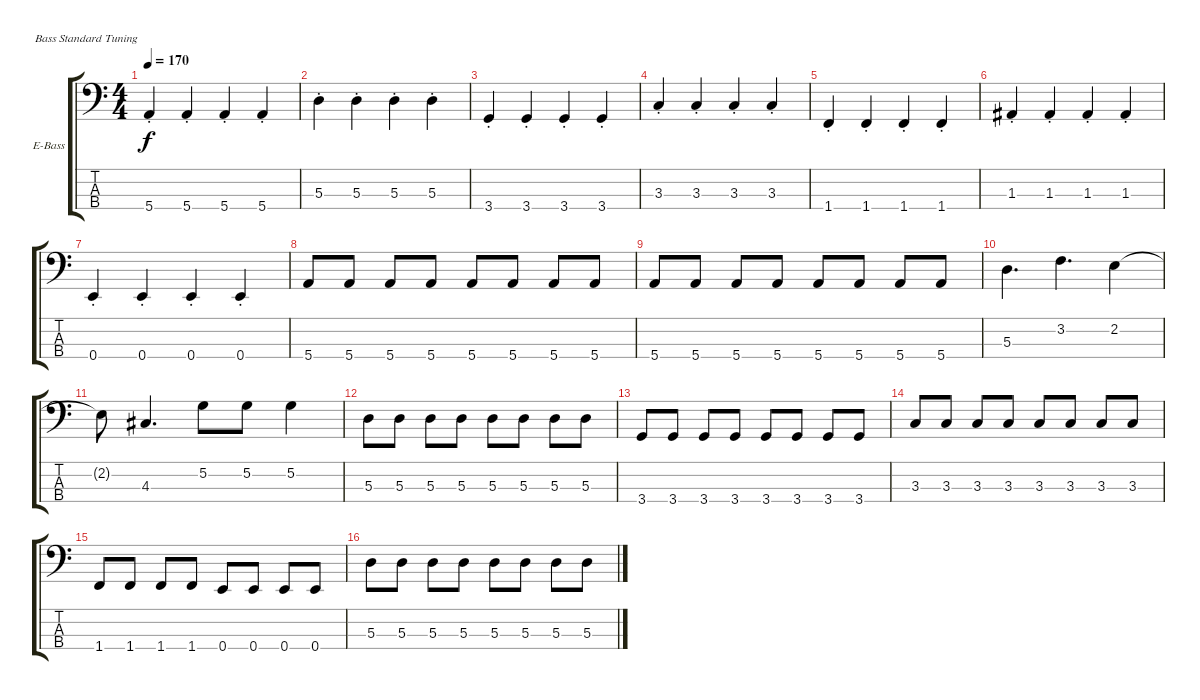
\defaultSystemsLayout 4
\bracketExtendMode groupsimilarinstruments
\firstSystemTrackNameOrientation horizontal
\otherSystemsTrackNameOrientation horizontal
\track ("Electric Bass" "E-Bass") {instrument electricbassfinger}
\staff {score tabs}
\tuning (G2 D2 A1 E1)
\ts (4 4)
\tempo 170
\clef f4
\scale
0.333333
\ks c
5.4{st}.4{dy f} 5.4{st}.4 5.4{st}.4 5.4{st}.4 |
\scale
0.333333 5.3{st}.4 5.3{st}.4 5.3{st}.4 5.3{st}.4 |
\scale
0.333333 3.4{st}.4 3.4{st}.4 3.4{st}.4 3.4{st}.4 |
\scale
0.333333 3.3{st}.4 3.3{st}.4 3.3{st}.4 3.3{st}.4 |
\scale
0.333333 1.4{st}.4 1.4{st}.4 1.4{st}.4 1.4{st}.4 |
\scale
0.333333 1.3{st}.4 1.3{st}.4 1.3{st}.4 1.3{st}.4 |
\scale
0.333333 0.4{st}.4 0.4{st}.4 0.4{st}.4 0.4{st}.4 |
\scale
0.333333 5.4.8 5.4.8 5.4.8 5.4.8 5.4.8 5.4.8 5.4.8 5.4.8 |
\scale
0.333333 5.4.8 5.4.8 5.4.8 5.4.8 5.4.8 5.4.8 5.4.8 5.4.8 |
\scale
0.333333 5.3.4{d} 3.2.4{d} 2.2.4 |
\scale
0.333333 2.2{t}.8 4.3.4{d} 5.2.8 5.2.8 5.2.4 |
\scale
0.333333 5.3.8 5.3.8 5.3.8 5.3.8 5.3.8 5.3.8 5.3.8 5.3.8 |
\scale
0.333333 3.4.8 3.4.8 3.4.8 3.4.8 3.4.8 3.4.8 3.4.8 3.4.8 |
\scale
0.333333 3.3.8 3.3.8 3.3.8 3.3.8 3.3.8 3.3.8 3.3.8 3.3.8 |
\scale
0.333333 1.4.8 1.4.8 1.4.8 1.4.8 0.4.8 0.4.8 0.4.8 0.4.8 |
\scale
0.333333 5.3.8 5.3.8 5.3.8 5.3.8 5.3.8 5.3.8 5.3.8 5.3.8
